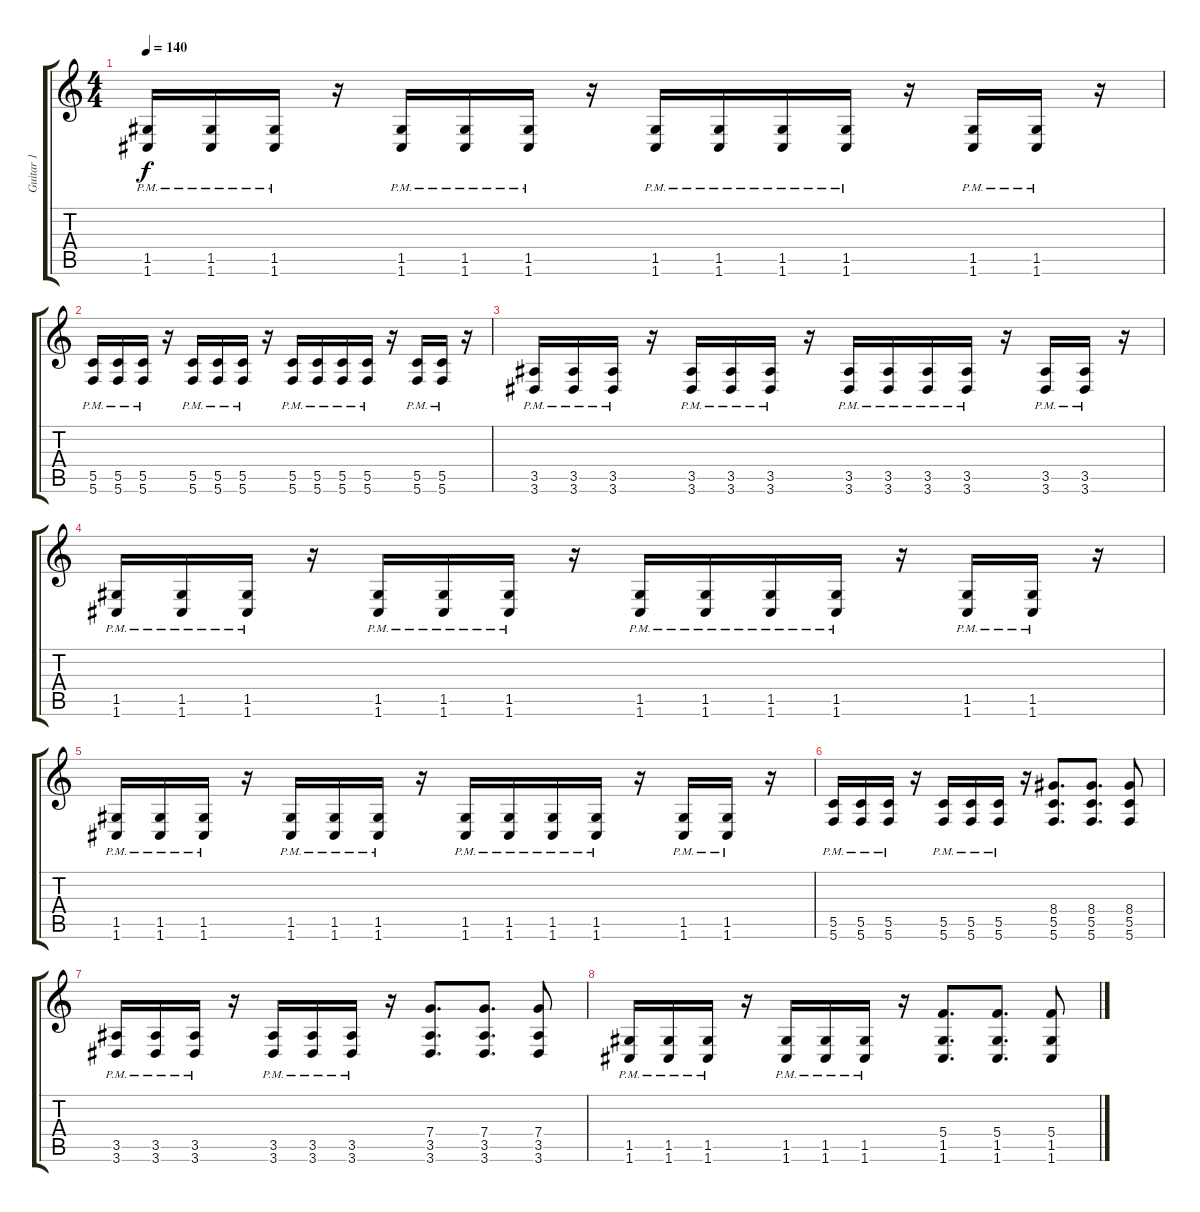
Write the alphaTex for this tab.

\track ("Guitar 1" "Guitar 1") {instrument distortionguitar}
\staff {score tabs}
\tuning (D4 A3 F3 C3 G2 C2) {hide}
\ts (4 4)
\tempo 140
\clef g2
\ks c
(1.5{pm} 1.6{pm}).16{dy f} (1.5{pm} 1.6{pm}).16 (1.5{pm} 1.6{pm}).16 r.16 (1.5{pm} 1.6{pm}).16 (1.5{pm} 1.6{pm}).16 (1.5{pm} 1.6{pm}).16 r.16 (1.5{pm} 1.6{pm}).16 (1.5{pm} 1.6{pm}).16 (1.5{pm} 1.6{pm}).16 (1.5{pm} 1.6{pm}).16 r.16 (1.5{pm} 1.6{pm}).16 (1.5{pm} 1.6{pm}).16 r.16 |
(5.5{pm} 5.6{pm}).16 (5.5{pm} 5.6{pm}).16 (5.5{pm} 5.6{pm}).16 r.16 (5.5{pm} 5.6{pm}).16 (5.5{pm} 5.6{pm}).16 (5.5{pm} 5.6{pm}).16 r.16 (5.5{pm} 5.6{pm}).16 (5.5{pm} 5.6{pm}).16 (5.5{pm} 5.6{pm}).16 (5.5{pm} 5.6{pm}).16 r.16 (5.5{pm} 5.6{pm}).16 (5.5{pm} 5.6{pm}).16 r.16 |
(3.5{pm} 3.6{pm}).16 (3.5{pm} 3.6{pm}).16 (3.5{pm} 3.6{pm}).16 r.16 (3.5{pm} 3.6{pm}).16 (3.5{pm} 3.6{pm}).16 (3.5{pm} 3.6{pm}).16 r.16 (3.5{pm} 3.6{pm}).16 (3.5{pm} 3.6{pm}).16 (3.5{pm} 3.6{pm}).16 (3.5{pm} 3.6{pm}).16 r.16 (3.5{pm} 3.6{pm}).16 (3.5{pm} 3.6{pm}).16 r.16 |
(1.5{pm} 1.6{pm}).16 (1.5{pm} 1.6{pm}).16 (1.5{pm} 1.6{pm}).16 r.16 (1.5{pm} 1.6{pm}).16 (1.5{pm} 1.6{pm}).16 (1.5{pm} 1.6{pm}).16 r.16 (1.5{pm} 1.6{pm}).16 (1.5{pm} 1.6{pm}).16 (1.5{pm} 1.6{pm}).16 (1.5{pm} 1.6{pm}).16 r.16 (1.5{pm} 1.6{pm}).16 (1.5{pm} 1.6{pm}).16 r.16 |
(1.5{pm} 1.6{pm}).16 (1.5{pm} 1.6{pm}).16 (1.5{pm} 1.6{pm}).16 r.16 (1.5{pm} 1.6{pm}).16 (1.5{pm} 1.6{pm}).16 (1.5{pm} 1.6{pm}).16 r.16 (1.5{pm} 1.6{pm}).16 (1.5{pm} 1.6{pm}).16 (1.5{pm} 1.6{pm}).16 (1.5{pm} 1.6{pm}).16 r.16 (1.5{pm} 1.6{pm}).16 (1.5{pm} 1.6{pm}).16 r.16 |
(5.5{pm} 5.6{pm}).16 (5.5{pm} 5.6{pm}).16 (5.5{pm} 5.6{pm}).16 r.16 (5.5{pm} 5.6{pm}).16 (5.5{pm} 5.6{pm}).16 (5.5{pm} 5.6{pm}).16 r.16 (8.4 5.5 5.6).8{d} (8.4 5.5 5.6).8{d} (8.4 5.5 5.6).8 |
(3.5{pm} 3.6{pm}).16 (3.5{pm} 3.6{pm}).16 (3.5{pm} 3.6{pm}).16 r.16 (3.5{pm} 3.6{pm}).16 (3.5{pm} 3.6{pm}).16 (3.5{pm} 3.6{pm}).16 r.16 (7.4 3.5 3.6).8{d} (7.4 3.5 3.6).8{d} (7.4 3.5 3.6).8 |
(1.5{pm} 1.6{pm}).16 (1.5{pm} 1.6{pm}).16 (1.5{pm} 1.6{pm}).16 r.16 (1.5{pm} 1.6{pm}).16 (1.5{pm} 1.6{pm}).16 (1.5{pm} 1.6{pm}).16 r.16 (5.4 1.5 1.6).8{d} (5.4 1.5 1.6).8{d} (5.4 1.5 1.6).8
